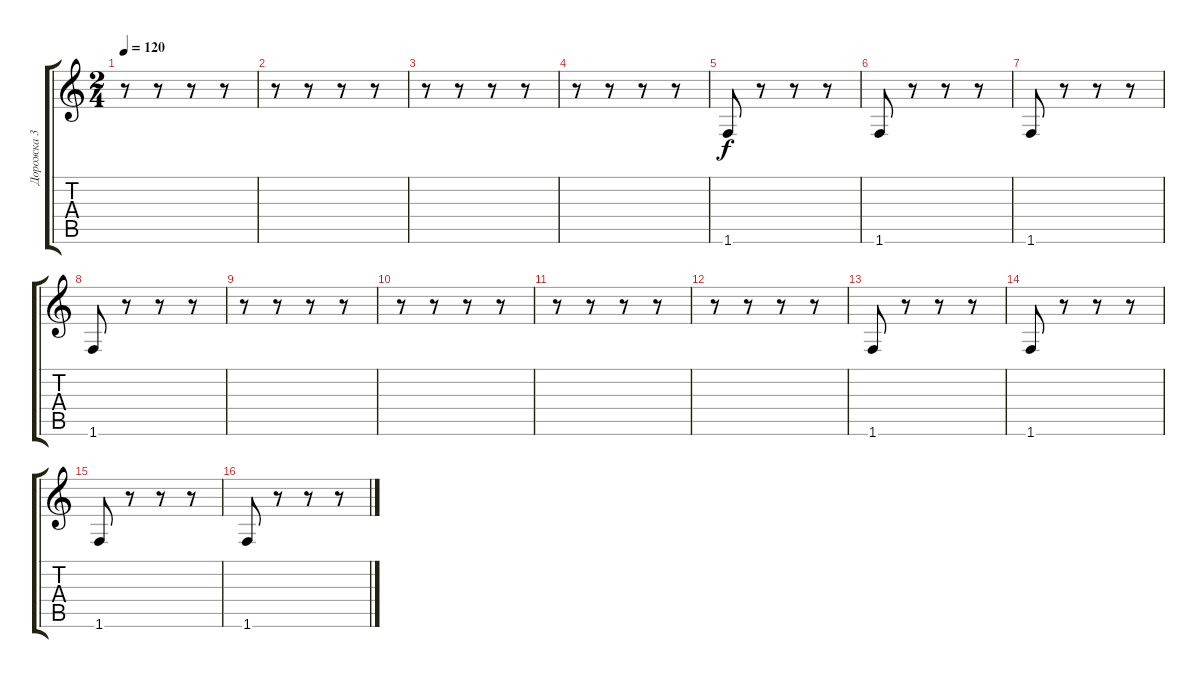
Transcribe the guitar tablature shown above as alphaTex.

\track ("Дорожка 3" "Дорожка 3") {instrument contrabass}
\staff {score tabs}
\tuning (E4 B3 G3 D3 A2 E2) {hide}
\ts (2 4)
\tempo 120
\clef g2
\ks c
r.8{dy f} r.8 r.8 r.8 |
r.8 r.8 r.8 r.8 |
r.8 r.8 r.8 r.8 |
r.8 r.8 r.8 r.8 |
1.6.8 r.8 r.8 r.8 |
1.6.8 r.8 r.8 r.8 |
1.6.8 r.8 r.8 r.8 |
1.6.8 r.8 r.8 r.8 |
r.8 r.8 r.8 r.8 |
r.8 r.8 r.8 r.8 |
r.8 r.8 r.8 r.8 |
r.8 r.8 r.8 r.8 |
1.6.8 r.8 r.8 r.8 |
1.6.8 r.8 r.8 r.8 |
1.6.8 r.8 r.8 r.8 |
1.6.8 r.8 r.8 r.8
